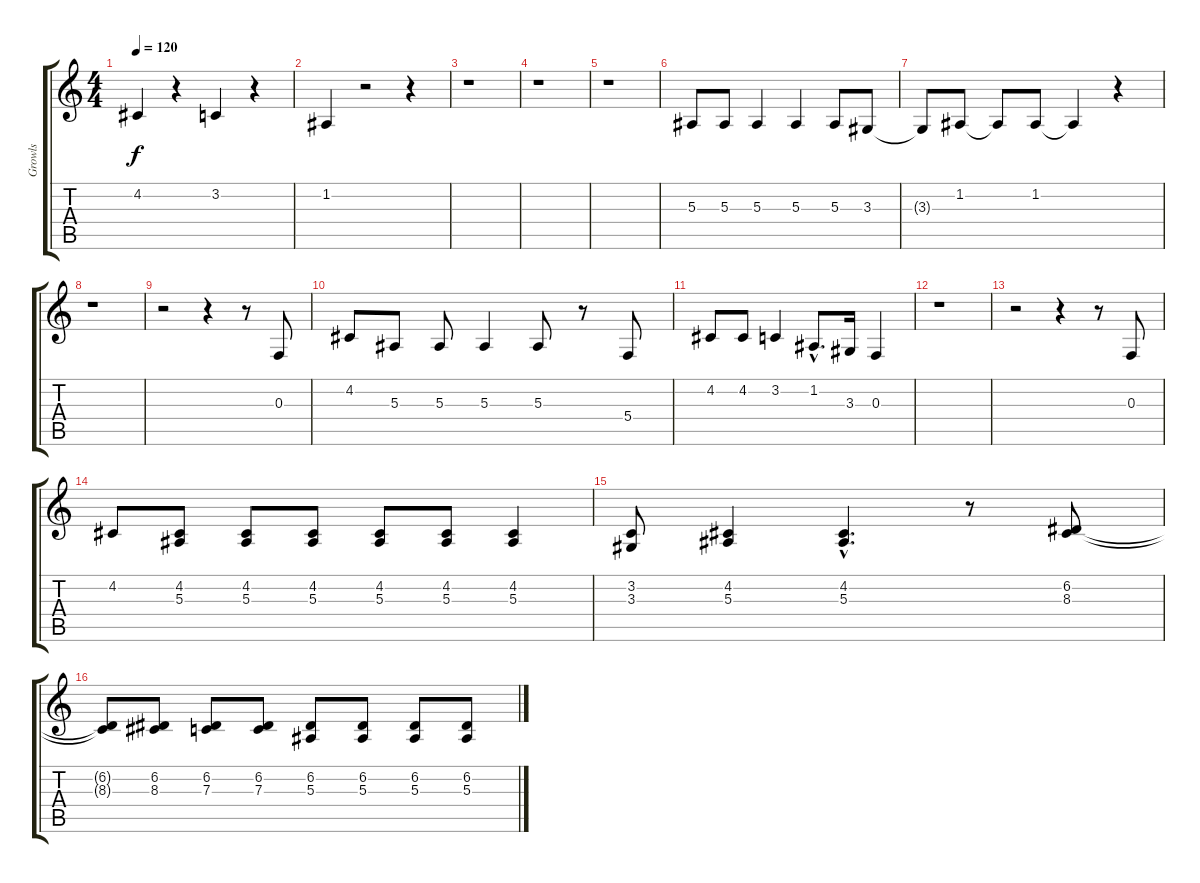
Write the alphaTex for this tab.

\track ("Growls" "Growls") {instrument gunshot}
\staff {score tabs}
\tuning (D4 A3 F3 C3 G2 D2) {hide}
\ts (4 4)
\tempo 120
\clef g2
\ks c
4.2.4{dy f} r.4 3.2.4 r.4 |
1.2.4 r.2 r.4 |
r.1 |
r.1 |
r.1 |
5.3.8 5.3.8 5.3.4 5.3.4 5.3.8 3.3.8 |
3.3{t}.8 1.2.8 1.2{t}.8 1.2.8 1.2{t}.4 r.4 |
r.1 |
r.2 r.4 r.8 0.3.8 |
4.2.8 5.3.8 5.3.8 5.3.4 5.3.8 r.8 5.4.8 |
4.2.8 4.2.8 3.2.4 1.2{hac}.8{d} 3.3.16 0.3.4 |
r.1 |
r.2 r.4 r.8 0.3.8 |
4.2.8 (4.2 5.3).8 (4.2 5.3).8 (4.2 5.3).8 (4.2 5.3).8 (4.2 5.3).8 (4.2 5.3).4 |
(3.2 3.3).8 (4.2 5.3).4 (4.2{hac} 5.3{hac}).4{d} r.8 (6.2 8.3).8 |
(6.2{t} 8.3{t}).8 (6.2 8.3).8 (6.2 7.3).8 (6.2 7.3).8 (6.2 5.3).8 (6.2 5.3).8 (6.2 5.3).8 (6.2 5.3).8
